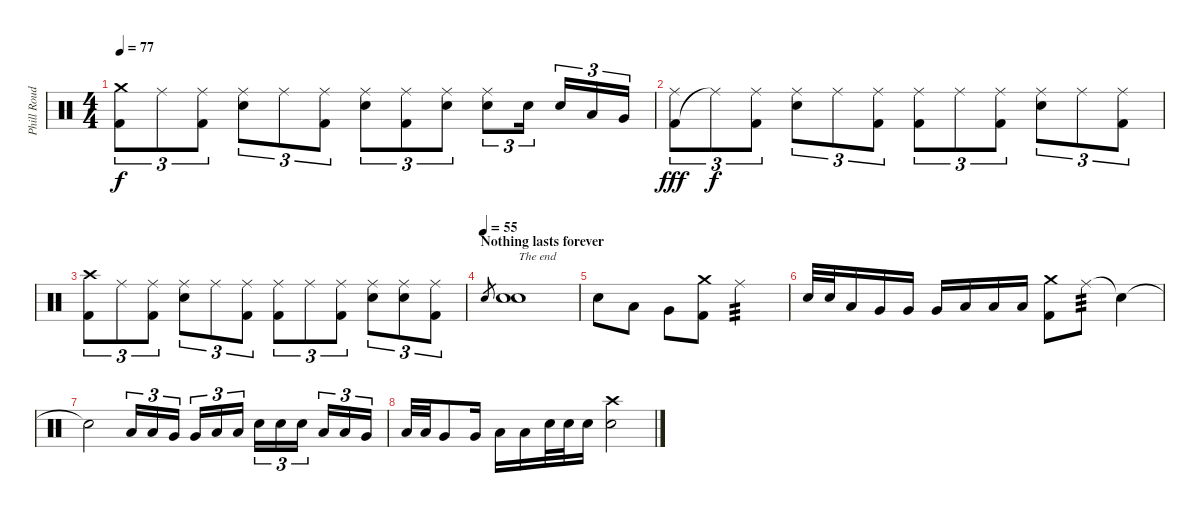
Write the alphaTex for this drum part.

\track ("Phill Roud" "Phill Roud") {instrument percussion}
\staff {score}
\articulation defaults
\ts (4 4)
\tempo 77
\clef neutral
\ks c
("Kick (hit) 2" "Crash medium (hit)").8{tu (3 2) dy f} "Ride (middle)".8{tu (3 2)} ("Kick (hit) 2" "Ride (middle)").8{tu (3 2)} ("Electric Snare (hit)" "Ride (middle)").8{tu (3 2)} "Ride (middle)".8{tu (3 2)} ("Kick (hit) 2" "Ride (middle)").8{tu (3 2)} ("Electric Snare (hit)" "Ride (middle)").8{tu (3 2)} ("Kick (hit) 2" "Ride (middle)").8{tu (3 2)} ("Electric Snare (hit)" "Ride (middle)").8{tu (3 2)} ("Electric Snare (hit)" "Ride (middle)").8{tu (3 2)} "Electric Snare (hit)".16{tu (3 2)} "Electric Snare (hit)".16{tu (3 2)} "Low Tom (hit)".16{tu (3 2)} "Very Low Tom (hit)".16{tu (3 2)} |
("Kick (hit) 2" "Ride (middle)").8{tu (3 2) dy fff} "Ride (middle)"{t}.8{tu (3 2) dy f} ("Kick (hit) 2" "Ride (middle)").8{tu (3 2)} ("Electric Snare (hit)" "Ride (middle)").8{tu (3 2)} "Ride (middle)".8{tu (3 2)} ("Kick (hit) 2" "Ride (middle)").8{tu (3 2)} ("Kick (hit) 2" "Ride (middle)").8{tu (3 2)} "Ride (middle)".8{tu (3 2)} ("Kick (hit) 2" "Ride (middle)").8{tu (3 2)} ("Electric Snare (hit)" "Ride (middle)").8{tu (3 2)} "Ride (middle)".8{tu (3 2)} ("Kick (hit) 2" "Ride (middle)").8{tu (3 2)} |
("Kick (hit) 2" "Crash high (hit)").8{tu (3 2)} "Ride (middle)".8{tu (3 2)} ("Kick (hit) 2" "Ride (middle)").8{tu (3 2)} ("Electric Snare (hit)" "Ride (middle)").8{tu (3 2)} "Ride (middle)".8{tu (3 2)} ("Kick (hit) 2" "Ride (middle)").8{tu (3 2)} ("Kick (hit) 2" "Ride (middle)").8{tu (3 2)} "Ride (middle)".8{tu (3 2)} ("Kick (hit) 2" "Ride (middle)").8{tu (3 2)} ("Electric Snare (hit)" "Ride (middle)").8{tu (3 2)} ("Electric Snare (hit)" "Ride (middle)").8{tu (3 2)} ("Kick (hit) 2" "Ride (middle)").8{tu (3 2)} |
\section ("" "Nothing lasts forever")
\tempo (55)
"Electric Snare (hit)".8{gr} ("Electric Snare (hit)" "Electric Snare (hit)").1{txt "The end"} |
"Electric Snare (hit)".8 "Low Tom (hit)".8 "Very Low Tom (hit)".8 ("Kick (hit) 2" "Crash medium (hit)").8 "Ride (middle)".2{tp 3} |
"Electric Snare (hit)".32 "Electric Snare (hit)".32 "Low Tom (hit)".16 "Very Low Tom (hit)".16 "Very Low Tom (hit)".16 "Very Low Tom (hit)".16 "Low Floor Tom (hit)".16 "Low Floor Tom (hit)".16 "Low Floor Tom (hit)".16 ("Kick (hit) 2" "Crash medium (hit)").8 "Ride (middle)".8{tp 3} "Snare (hit)"{t}.4 |
"Snare (hit)"{t}.2 "Low Tom (hit)".16{tu (3 2)} "Low Tom (hit)".16{tu (3 2)} "Very Low Tom (hit)".16{tu (3 2)} "Very Low Tom (hit)".16{tu (3 2)} "Low Floor Tom (hit)".16{tu (3 2)} "Low Floor Tom (hit)".16{tu (3 2)} "Electric Snare (hit)".16{tu (3 2)} "Electric Snare (hit)".16{tu (3 2)} "Electric Snare (hit)".16{tu (3 2)} "Low Tom (hit)".16{tu (3 2)} "Low Tom (hit)".16{tu (3 2)} "Very Low Tom (hit)".16{tu (3 2)} |
"Low Tom (hit)".32 "Low Tom (hit)".32 "Very Low Tom (hit)".8 "Very Low Tom (hit)".16 "Low Floor Tom (hit)".16 "Low Floor Tom (hit)".16 "Electric Snare (hit)".32 "Electric Snare (hit)".32 "Electric Snare (hit)".16 ("Electric Snare (hit)" "Crash high (hit)").2
